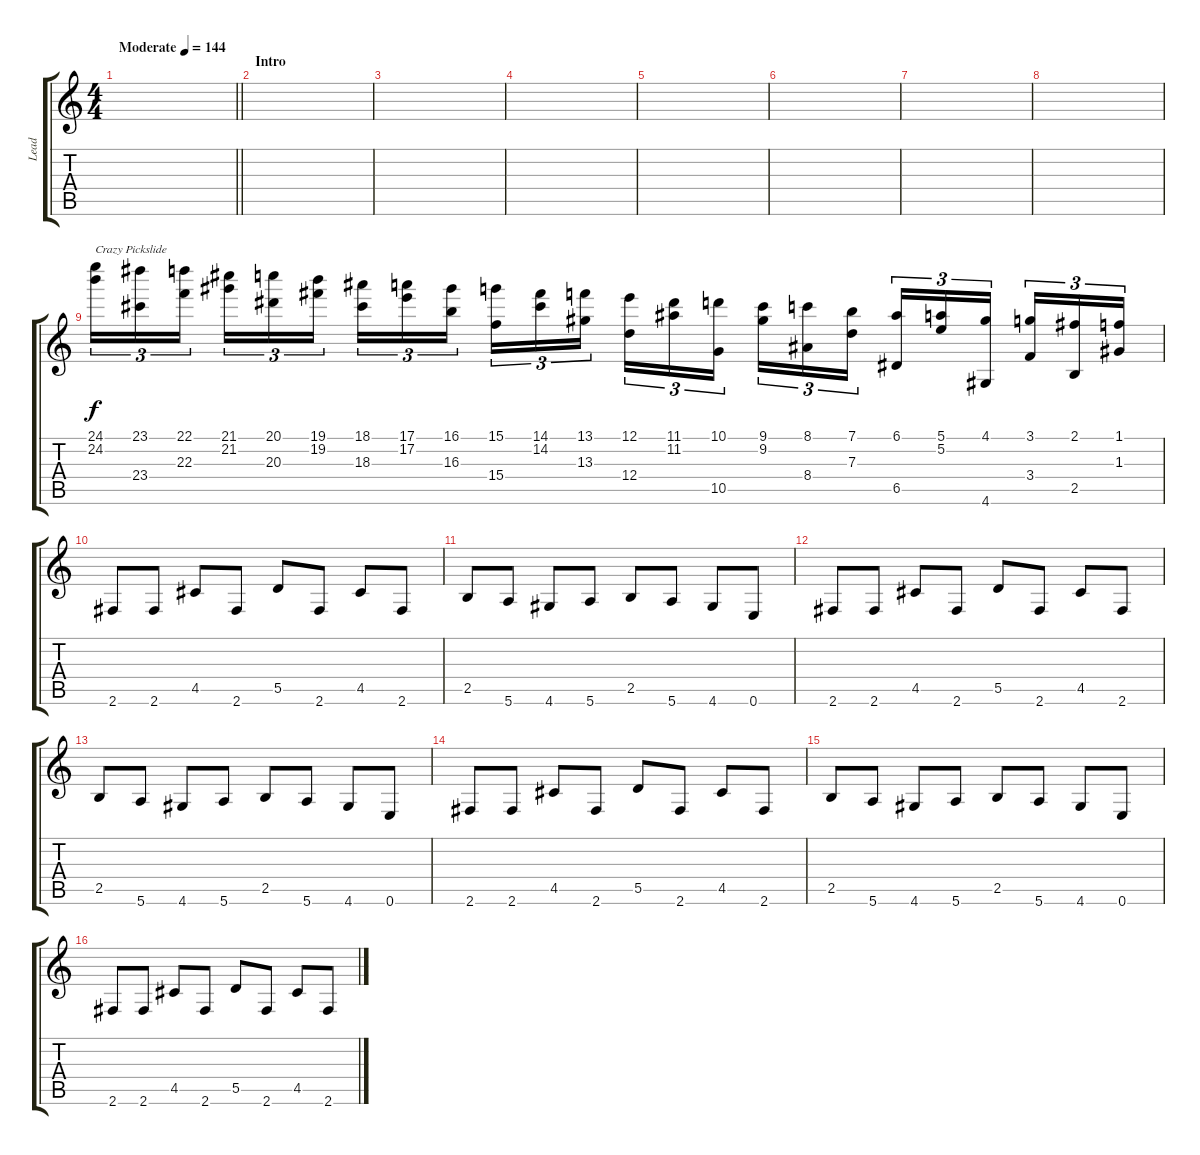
\track ("Lead" "Lead") {instrument overdrivenguitar}
\staff {score tabs}
\tuning (E4 B3 G3 D3 A2 E2) {hide}
\ts (4 4)
\tempo (144 "Moderate")
\clef g2
\barLineRight lightlight
\ks c
|
\section ("" "Intro")
|
|
|
|
|
|
|
(24.1 24.2).16{tu (3 2) txt "Crazy Pickslide" instrument guitarfretnoise} (23.1 23.4).16{tu (3 2)} (22.1 22.3).16{tu (3 2) beam splitsecondary} (21.1 21.2).16{tu (3 2)} (20.1 20.3).16{tu (3 2)} (19.1 19.2).16{tu (3 2)} (18.1 18.3).16{tu (3 2)} (17.1 17.2).16{tu (3 2)} (16.1 16.3).16{tu (3 2) beam splitsecondary} (15.1 15.4).16{tu (3 2)} (14.1 14.2).16{tu (3 2)} (13.1 13.3).16{tu (3 2)} (12.1 12.4).16{tu (3 2)} (11.1 11.2).16{tu (3 2)} (10.1 10.5).16{tu (3 2) beam splitsecondary} (9.1 9.2).16{tu (3 2)} (8.1 8.4).16{tu (3 2)} (7.1 7.3).16{tu (3 2)} (6.1 6.5).16{tu (3 2)} (5.1 5.2).16{tu (3 2)} (4.1 4.6).16{tu (3 2) beam splitsecondary} (3.1 3.4).16{tu (3 2)} (2.1 2.5).16{tu (3 2)} (1.1 1.3).16{tu (3 2)} |
2.6.8{instrument overdrivenguitar} 2.6.8 4.5.8 2.6.8 5.5.8 2.6.8 4.5.8 2.6.8 |
2.5.8 5.6.8 4.6.8 5.6.8 2.5.8 5.6.8 4.6.8 0.6.8 |
2.6.8 2.6.8 4.5.8 2.6.8 5.5.8 2.6.8 4.5.8 2.6.8 |
2.5.8 5.6.8 4.6.8 5.6.8 2.5.8 5.6.8 4.6.8 0.6.8 |
2.6.8 2.6.8 4.5.8 2.6.8 5.5.8 2.6.8 4.5.8 2.6.8 |
2.5.8 5.6.8 4.6.8 5.6.8 2.5.8 5.6.8 4.6.8 0.6.8 |
2.6.8 2.6.8 4.5.8 2.6.8 5.5.8 2.6.8 4.5.8 2.6.8
